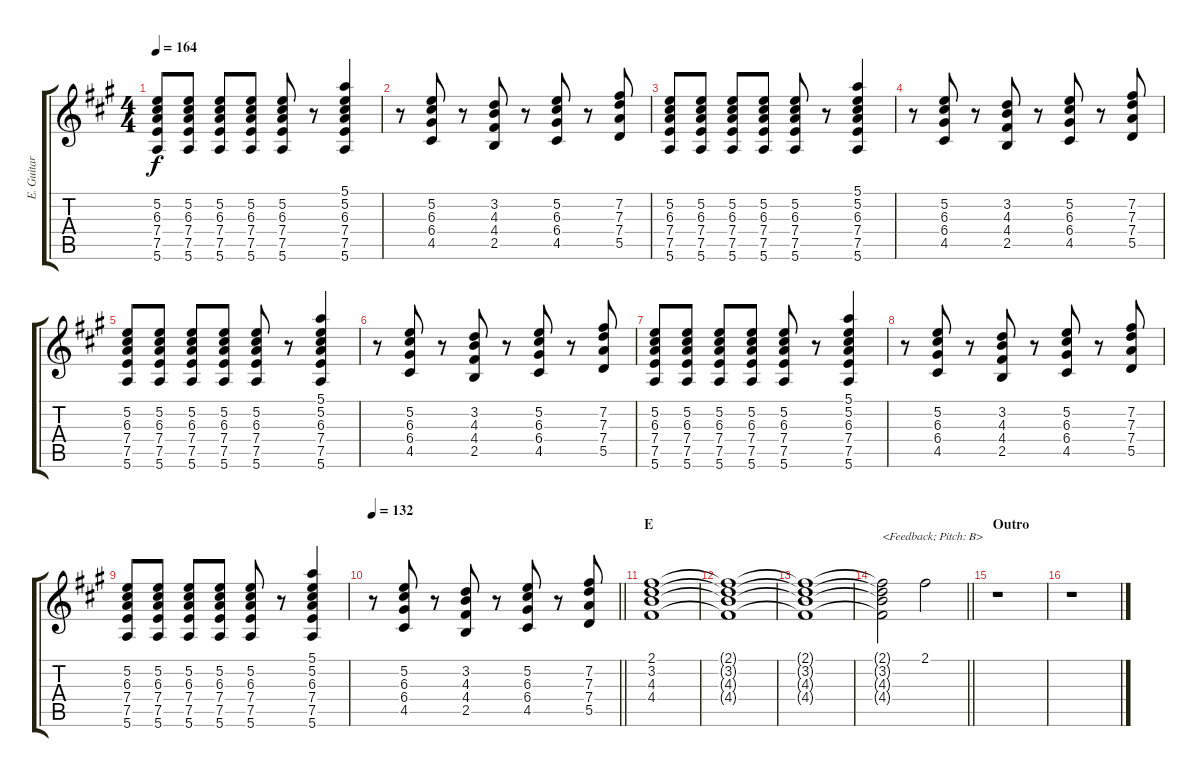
\track ("E. Guitar I" "E. Guitar ") {instrument overdrivenguitar}
\staff {score tabs}
\tuning (E4 B3 G3 D3 A2 E2) {hide}
\ts (4 4)
\tempo 164
\clef g2
\ks a
(5.2 6.3 7.4 7.5 5.6).8{dy f} (5.2 6.3 7.4 7.5 5.6).8 (5.2 6.3 7.4 7.5 5.6).8 (5.2 6.3 7.4 7.5 5.6).8 (5.2 6.3 7.4 7.5 5.6).8 r.8 (5.1 5.2 6.3 7.4 7.5 5.6).4 |
r.8 (5.2 6.3 6.4 4.5).8 r.8 (3.2 4.3 4.4 2.5).8 r.8 (5.2 6.3 6.4 4.5).8 r.8 (7.2 7.3 7.4 5.5).8 |
(5.2 6.3 7.4 7.5 5.6).8 (5.2 6.3 7.4 7.5 5.6).8 (5.2 6.3 7.4 7.5 5.6).8 (5.2 6.3 7.4 7.5 5.6).8 (5.2 6.3 7.4 7.5 5.6).8 r.8 (5.1 5.2 6.3 7.4 7.5 5.6).4 |
r.8 (5.2 6.3 6.4 4.5).8 r.8 (3.2 4.3 4.4 2.5).8 r.8 (5.2 6.3 6.4 4.5).8 r.8 (7.2 7.3 7.4 5.5).8 |
(5.2 6.3 7.4 7.5 5.6).8 (5.2 6.3 7.4 7.5 5.6).8 (5.2 6.3 7.4 7.5 5.6).8 (5.2 6.3 7.4 7.5 5.6).8 (5.2 6.3 7.4 7.5 5.6).8 r.8 (5.1 5.2 6.3 7.4 7.5 5.6).4 |
r.8 (5.2 6.3 6.4 4.5).8 r.8 (3.2 4.3 4.4 2.5).8 r.8 (5.2 6.3 6.4 4.5).8 r.8 (7.2 7.3 7.4 5.5).8 |
(5.2 6.3 7.4 7.5 5.6).8 (5.2 6.3 7.4 7.5 5.6).8 (5.2 6.3 7.4 7.5 5.6).8 (5.2 6.3 7.4 7.5 5.6).8 (5.2 6.3 7.4 7.5 5.6).8 r.8 (5.1 5.2 6.3 7.4 7.5 5.6).4 |
r.8 (5.2 6.3 6.4 4.5).8 r.8 (3.2 4.3 4.4 2.5).8 r.8 (5.2 6.3 6.4 4.5).8 r.8 (7.2 7.3 7.4 5.5).8 |
(5.2 6.3 7.4 7.5 5.6).8 (5.2 6.3 7.4 7.5 5.6).8 (5.2 6.3 7.4 7.5 5.6).8 (5.2 6.3 7.4 7.5 5.6).8 (5.2 6.3 7.4 7.5 5.6).8 r.8 (5.1 5.2 6.3 7.4 7.5 5.6).4 |
\tempo 132
\barLineRight lightlight
r.8 (5.2 6.3 6.4 4.5).8 r.8 (3.2 4.3 4.4 2.5).8 r.8 (5.2 6.3 6.4 4.5).8 r.8 (7.2 7.3 7.4 5.5).8 |
\section ("" "E")
(2.1 3.2 4.3 4.4).1 |
(2.1{t} 3.2{t} 4.3{t} 4.4{t}).1 |
(2.1{t} 3.2{t} 4.3{t} 4.4{t}).1 |
\barLineRight lightlight
(2.1{t} 3.2{t} 4.3{t} 4.4{t}).2{txt "<Feedback; Pitch: B>"} 2.1.2 |
\section ("" "Outro")
r.1 |
r.1
